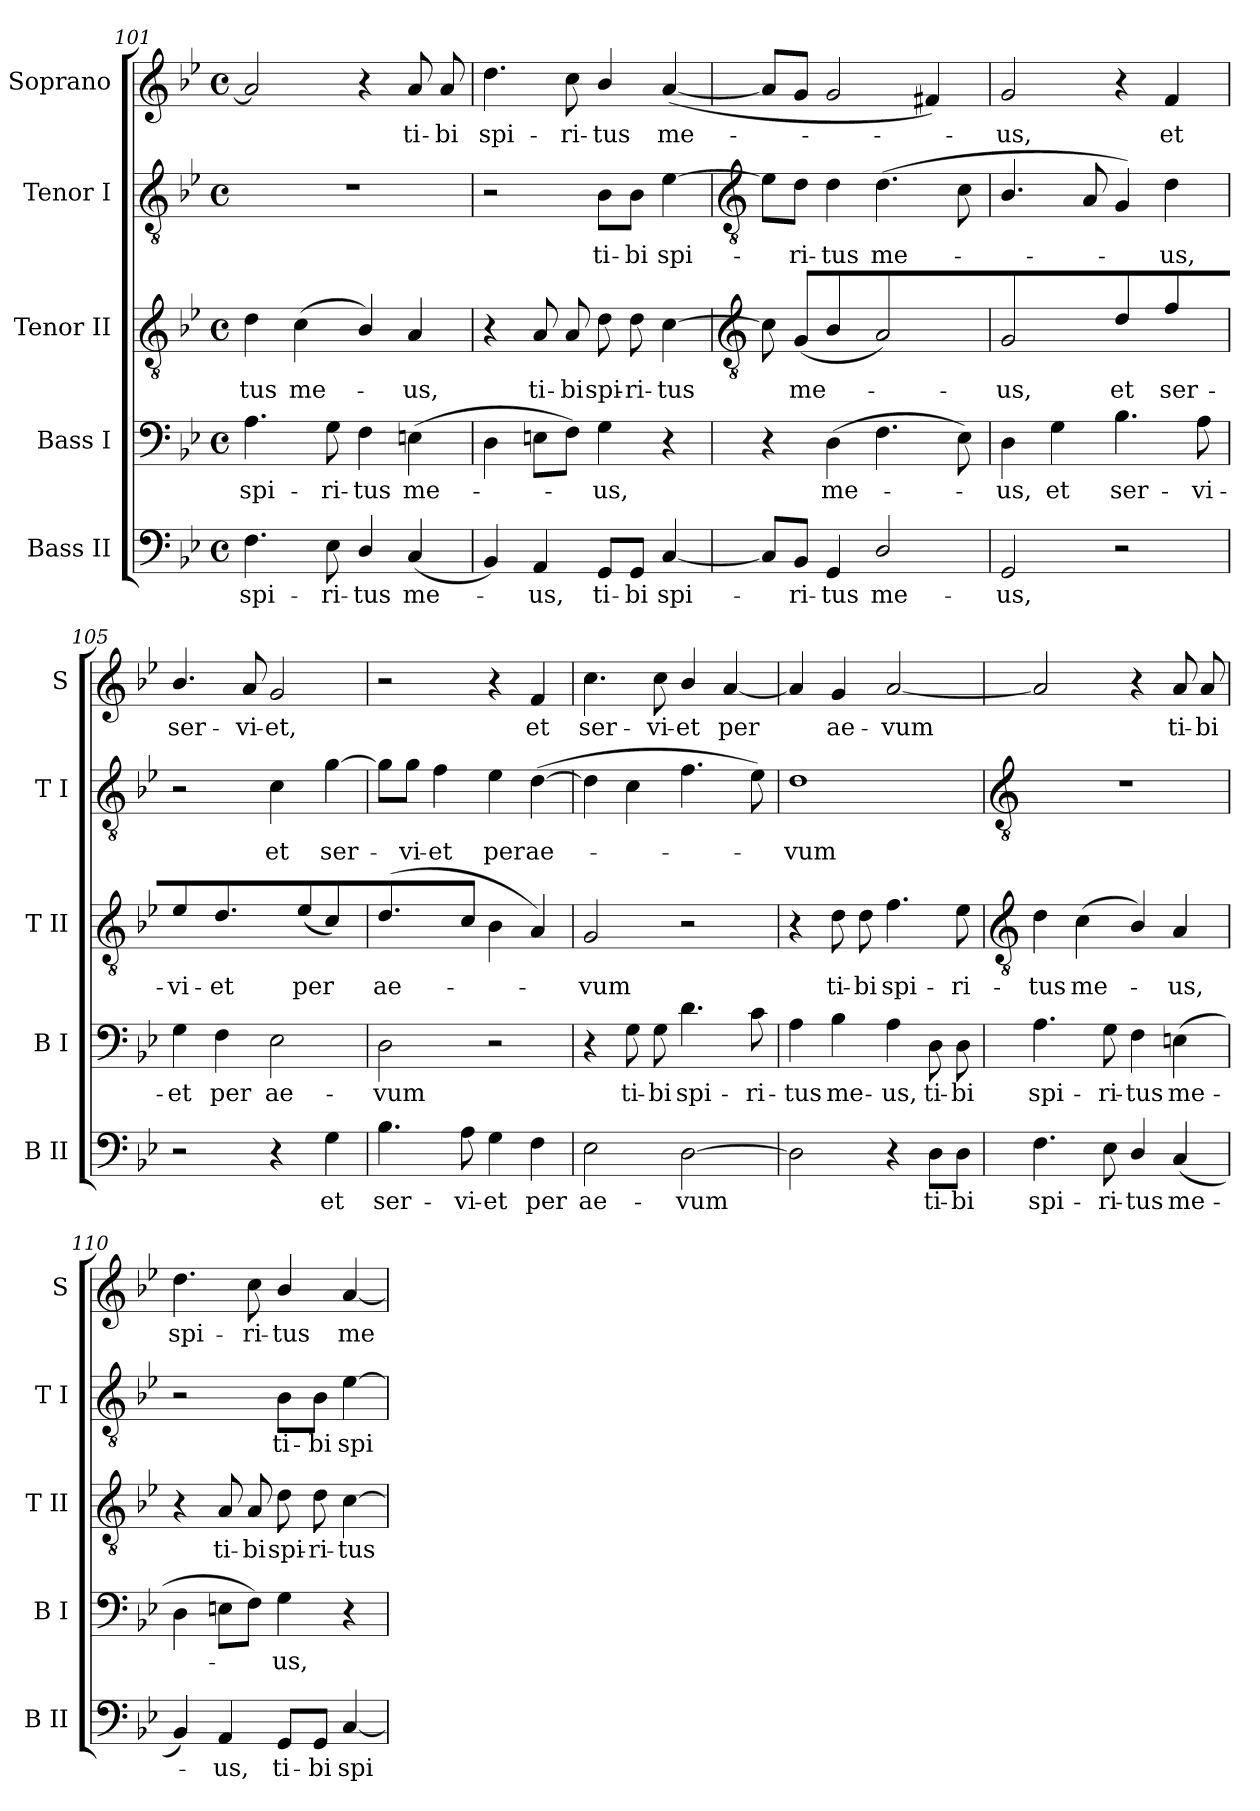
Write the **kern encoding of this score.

**kern	**text	**kern	**text	**kern	**text	**kern	**text	**kern	**text
*part5	*part5	*part4	*part4	*part3	*part3	*part2	*part2	*part1	*part1
*staff5	*staff5	*staff4	*staff4	*staff3	*staff3	*staff2	*staff2	*staff1	*staff1
*I"Bass II	*	*I"Bass I	*	*I"Tenor II	*	*I"Tenor I	*	*I"Soprano	*
*I'B II	*	*I'B I	*	*I'T II	*	*I'T I	*	*I'S	*
*clefF4	*	*clefF4	*	*clefGv2	*	*clefGv2	*	*clefG2	*
*k[b-e-]	*	*k[b-e-]	*	*k[b-e-]	*	*k[b-e-]	*	*k[b-e-]	*
*B-:	*	*B-:	*	*B-:	*	*B-:	*	*B-:	*
*M4/4	*	*M4/4	*	*M4/4	*	*M4/4	*	*M4/4	*
*met(c)	*	*met(c)	*	*met(c)	*	*met(c)	*	*met(c)	*
=101	=101	=101	=101	=101	=101	=101	=101	=101	=101
!	!LO:LY:b	!	!LO:LY:b	!	!LO:LY:b	!	!	!	!
4.F	spi-	4.A	spi-	4d	-tus	1r	.	2a]	.
!	!	!	!	!	!LO:LY:b	!	!	!	!
.	.	.	.	(<4c	me-	.	.	.	.
!	!LO:LY:b	!	!LO:LY:b	!	!	!	!	!	!
8E-	-ri-	8G	-ri-	.	.	.	.	.	.
!	!LO:LY:b	!	!LO:LY:b	!	!	!	!	!	!
4D/	-tus	4F	-tus	4B-/)	.	.	.	4r	.
!	!LO:LY:b	!	!LO:LY:b	!	!LO:LY:b	!	!	!	!LO:LY:b
(<4C	me-	(>4En	me-	4A	us,	.	.	8a	ti-
!	!	!	!	!	!	!	!	!	!LO:LY:b
.	.	.	.	.	.	.	.	8a	-bi
=102	=102	=102	=102	=102	=102	=102	=102	=102	=102
!	!	!	!	!	!	!	!	!	!LO:LY:b
4BB-)	.	4D	.	4r	.	2r	.	4.dd	spi-
!	!LO:LY:b	!	!	!	!LO:LY:b	!	!	!	!
4AA	us,	8EnL	.	8A	ti-	.	.	.	.
!	!	!	!	!	!LO:LY:b	!	!	!	!LO:LY:b
.	.	8FJ)	.	8A	-bi	.	.	8cc	-ri-
!	!LO:LY:b	!	!LO:LY:b	!	!LO:LY:b	!	!LO:LY:b	!	!LO:LY:b
8GG/L	ti-	4G	us,	8d	spi-	8B-\L	ti-	4b-/	-tus
!	!LO:LY:b	!	!	!	!LO:LY:b	!	!LO:LY:b	!	!
8GG/J	-bi	.	.	8d	-ri-	8B-\J	-bi	.	.
!	!LO:LY:b	!	!	!	!LO:LY:b	!	!LO:LY:b	!	!LO:LY:b
[4C	spi-	4r	.	[4c	-tus	[4e-	spi-	(<[4a	me-
!!LO:LB:g=z
=103	=103	=103	=103	=103	=103	=103	=103	=103	=103
*	*	*	*	*clefGv2	*	*clefGv2	*	*	*
8C/L]	.	4r	.	8c]	.	8e-\L]	.	8aL]	.
!	!LO:LY:b	!	!	!	!LO:LY:b	!	!LO:LY:b	!	!
8BB-/J	ri-	.	.	(<8GL	me-	8d\J	ri-	8gJ	.
!	!LO:LY:b	!	!LO:LY:b	!	!	!	!LO:LY:b	!	!
4GG	-tus	(>4D	me-	4B-/	.	4d	-tus	2g	.
!	!LO:LY:b	!	!	!	!	!	!LO:LY:b	!	!
2D/	me-	4.F	.	2A)	.	(<4.d	me-	.	.
.	.	.	.	.	.	.	.	4f#X)	.
.	.	8E-)	.	.	.	8c	.	.	.
=104	=104	=104	=104	=104	=104	=104	=104	=104	=104
!	!LO:LY:b	!	!LO:LY:b	!	!LO:LY:b	!	!	!	!LO:LY:b
2GG	-us,	4D	us,	2G	us,	4.B-/	.	2g	us,
!	!	!	!LO:LY:b	!	!	!	!	!	!
.	.	4G	et	.	.	.	.	.	.
.	.	.	.	.	.	8A	.	.	.
!	!	!	!LO:LY:b	!	!LO:LY:b	!	!	!	!
2r	.	4.B-	ser-	4d	et	4G)	.	4r	.
!	!	!	!	!	!LO:LY:b	!	!LO:LY:b	!	!LO:LY:b
.	.	.	.	4f	ser-	4d	us,	4f	et
!	!	!	!LO:LY:b	!	!	!	!	!	!
.	.	8A	-vi-	.	.	.	.	.	.
=105	=105	=105	=105	=105	=105	=105	=105	=105	=105
!	!	!	!LO:LY:b	!	!LO:LY:b	!	!	!	!LO:LY:b
2r	.	4G	-et	4e-	-vi-	2r	.	4.b-/	ser-
!	!	!	!LO:LY:b	!	!LO:LY:b	!	!	!	!
.	.	4F	per	4.d	-et	.	.	.	.
!	!	!	!	!	!	!	!	!	!LO:LY:b
.	.	.	.	.	.	.	.	8a	-vi-
!	!	!	!LO:LY:b	!	!	!	!LO:LY:b	!	!LO:LY:b
4r	.	2E-	ae-	.	.	4c	et	2g	-et,
!	!	!	!	!	!LO:LY:b	!	!	!	!
.	.	.	.	(>8e-	per	.	.	.	.
!	!LO:LY:b	!	!	!	!	!	!LO:LY:b	!	!
4G	et	.	.	4c)	.	[4g	ser-	.	.
=106	=106	=106	=106	=106	=106	=106	=106	=106	=106
!	!LO:LY:b	!	!LO:LY:b	!	!LO:LY:b	!	!	!	!
4.B-	ser-	2D	-vum	(>4.d	ae-	8g\L]	.	2r	.
!	!	!	!	!	!	!	!LO:LY:b	!	!
.	.	.	.	.	.	8g\J	vi-	.	.
!	!	!	!	!	!	!	!LO:LY:b	!	!
.	.	.	.	.	.	4f	-et	.	.
!	!LO:LY:b	!	!	!	!	!	!	!	!
8A	-vi-	.	.	8cJ	.	.	.	.	.
!	!LO:LY:b	!	!	!	!	!	!LO:LY:b	!	!
4G	-et	2r	.	4B-	.	4e-	per	4r	.
!	!LO:LY:b	!	!	!	!	!	!LO:LY:b	!	!LO:LY:b
4F	per	.	.	4A)	.	(>[4d	ae-	4f	et
=107	=107	=107	=107	=107	=107	=107	=107	=107	=107
!	!LO:LY:b	!	!	!	!LO:LY:b	!	!	!	!LO:LY:b
2E-	ae-	4r	.	2G	vum	4d]	.	4.cc	ser-
!	!	!	!LO:LY:b	!	!	!	!	!	!
.	.	8G	ti-	.	.	4c	.	.	.
!	!	!	!LO:LY:b	!	!	!	!	!	!LO:LY:b
.	.	8G	-bi	.	.	.	.	8cc	-vi-
!	!LO:LY:b	!	!LO:LY:b	!	!	!	!	!	!LO:LY:b
[2D	-vum	4.d	spi-	2r	.	4.f	.	4b-/	-et
!	!	!	!	!	!	!	!	!	!LO:LY:b
.	.	.	.	.	.	.	.	[4a	per
!	!	!	!LO:LY:b	!	!	!	!	!	!
.	.	8c	-ri-	.	.	8e-)	.	.	.
=108	=108	=108	=108	=108	=108	=108	=108	=108	=108
!	!	!	!LO:LY:b	!	!	!	!LO:LY:b	!	!
2D]	.	4A	-tus	4r	.	1d	vum	4a]	.
!	!	!	!LO:LY:b	!	!LO:LY:b	!	!	!	!LO:LY:b
.	.	4B-	me-	8d	ti-	.	.	4g	ae-
!	!	!	!	!	!LO:LY:b	!	!	!	!
.	.	.	.	8d	-bi	.	.	.	.
!	!	!	!LO:LY:b	!	!LO:LY:b	!	!	!	!LO:LY:b
4r	.	4A	-us,	4.f	spi-	.	.	[2a	-vum
!	!LO:LY:b	!	!LO:LY:b	!	!	!	!	!	!
8D\L	ti-	8D	ti-	.	.	.	.	.	.
!	!LO:LY:b	!	!LO:LY:b	!	!LO:LY:b	!	!	!	!
8D\J	-bi	8D	-bi	8e-	-ri-	.	.	.	.
!!LO:LB:g=z
=109	=109	=109	=109	=109	=109	=109	=109	=109	=109
*	*	*	*	*clefGv2	*	*clefGv2	*	*	*
!	!LO:LY:b	!	!LO:LY:b	!	!LO:LY:b	!	!	!	!
4.F	spi-	4.A	spi-	4d	-tus	1r	.	2a]	.
!	!	!	!	!	!LO:LY:b	!	!	!	!
.	.	.	.	(<4c	me-	.	.	.	.
!	!LO:LY:b	!	!LO:LY:b	!	!	!	!	!	!
8E-	-ri-	8G	-ri-	.	.	.	.	.	.
!	!LO:LY:b	!	!LO:LY:b	!	!	!	!	!	!
4D/	-tus	4F	-tus	4B-/)	.	.	.	4r	.
!	!LO:LY:b	!	!LO:LY:b	!	!LO:LY:b	!	!	!	!LO:LY:b
(<4C	me-	(>4En	me-	4A	us,	.	.	8a	ti-
!	!	!	!	!	!	!	!	!	!LO:LY:b
.	.	.	.	.	.	.	.	8a	-bi
=110	=110	=110	=110	=110	=110	=110	=110	=110	=110
!	!	!	!	!	!	!	!	!	!LO:LY:b
4BB-)	.	4D	.	4r	.	2r	.	4.dd	spi-
!	!LO:LY:b	!	!	!	!LO:LY:b	!	!	!	!
4AA	us,	8EnL	.	8A	ti-	.	.	.	.
!	!	!	!	!	!LO:LY:b	!	!	!	!LO:LY:b
.	.	8FJ)	.	8A	-bi	.	.	8cc	-ri-
!	!LO:LY:b	!	!LO:LY:b	!	!LO:LY:b	!	!LO:LY:b	!	!LO:LY:b
8GG/L	ti-	4G	us,	8d	spi-	8B-\L	ti-	4b-/	-tus
!	!LO:LY:b	!	!	!	!LO:LY:b	!	!LO:LY:b	!	!
8GG/J	-bi	.	.	8d	-ri-	8B-\J	-bi	.	.
!	!LO:LY:b	!	!	!	!LO:LY:b	!	!LO:LY:b	!	!LO:LY:b
[4C	spi-	4r	.	[4c	-tus	[4e-	spi-	[4a	me-
=	=	=	=	=	=	=	=	=	=
*-	*-	*-	*-	*-	*-	*-	*-	*-	*-
